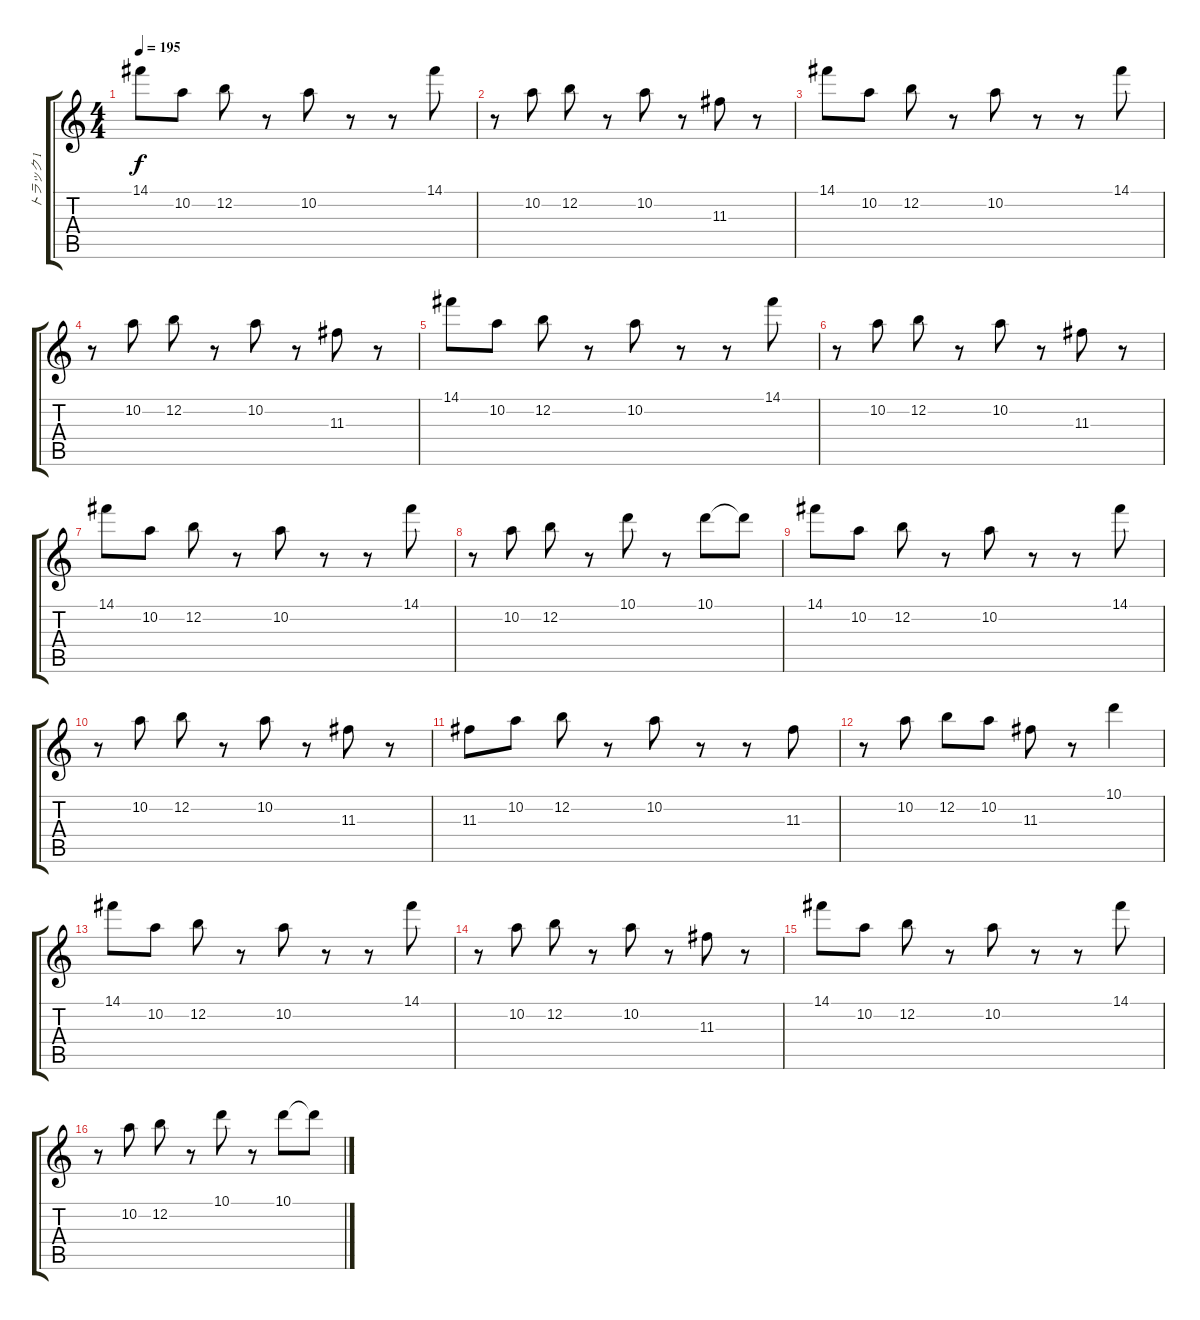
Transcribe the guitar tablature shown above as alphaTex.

\track ("トラック 1" "トラック 1") {instrument overdrivenguitar}
\staff {score tabs}
\tuning (E4 B3 G3 D3 A2 E2) {hide}
\ts (4 4)
\tempo 195
\clef g2
\ks c
14.1.8{dy f} 10.2.8 12.2.8 r.8 10.2.8 r.8 r.8 14.1.8 |
r.8 10.2.8 12.2.8 r.8 10.2.8 r.8 11.3.8 r.8 |
14.1.8 10.2.8 12.2.8 r.8 10.2.8 r.8 r.8 14.1.8 |
r.8 10.2.8 12.2.8 r.8 10.2.8 r.8 11.3.8 r.8 |
14.1.8 10.2.8 12.2.8 r.8 10.2.8 r.8 r.8 14.1.8 |
r.8 10.2.8 12.2.8 r.8 10.2.8 r.8 11.3.8 r.8 |
14.1.8 10.2.8 12.2.8 r.8 10.2.8 r.8 r.8 14.1.8 |
r.8 10.2.8 12.2.8 r.8 10.1.8 r.8 10.1.8 10.1{t}.8 |
14.1.8 10.2.8 12.2.8 r.8 10.2.8 r.8 r.8 14.1.8 |
r.8 10.2.8 12.2.8 r.8 10.2.8 r.8 11.3.8 r.8 |
11.3.8 10.2.8 12.2.8 r.8 10.2.8 r.8 r.8 11.3.8 |
r.8 10.2.8 12.2.8 10.2.8 11.3.8 r.8 10.1.4 |
14.1.8 10.2.8 12.2.8 r.8 10.2.8 r.8 r.8 14.1.8 |
r.8 10.2.8 12.2.8 r.8 10.2.8 r.8 11.3.8 r.8 |
14.1.8 10.2.8 12.2.8 r.8 10.2.8 r.8 r.8 14.1.8 |
r.8 10.2.8 12.2.8 r.8 10.1.8 r.8 10.1.8 10.1{t}.8
